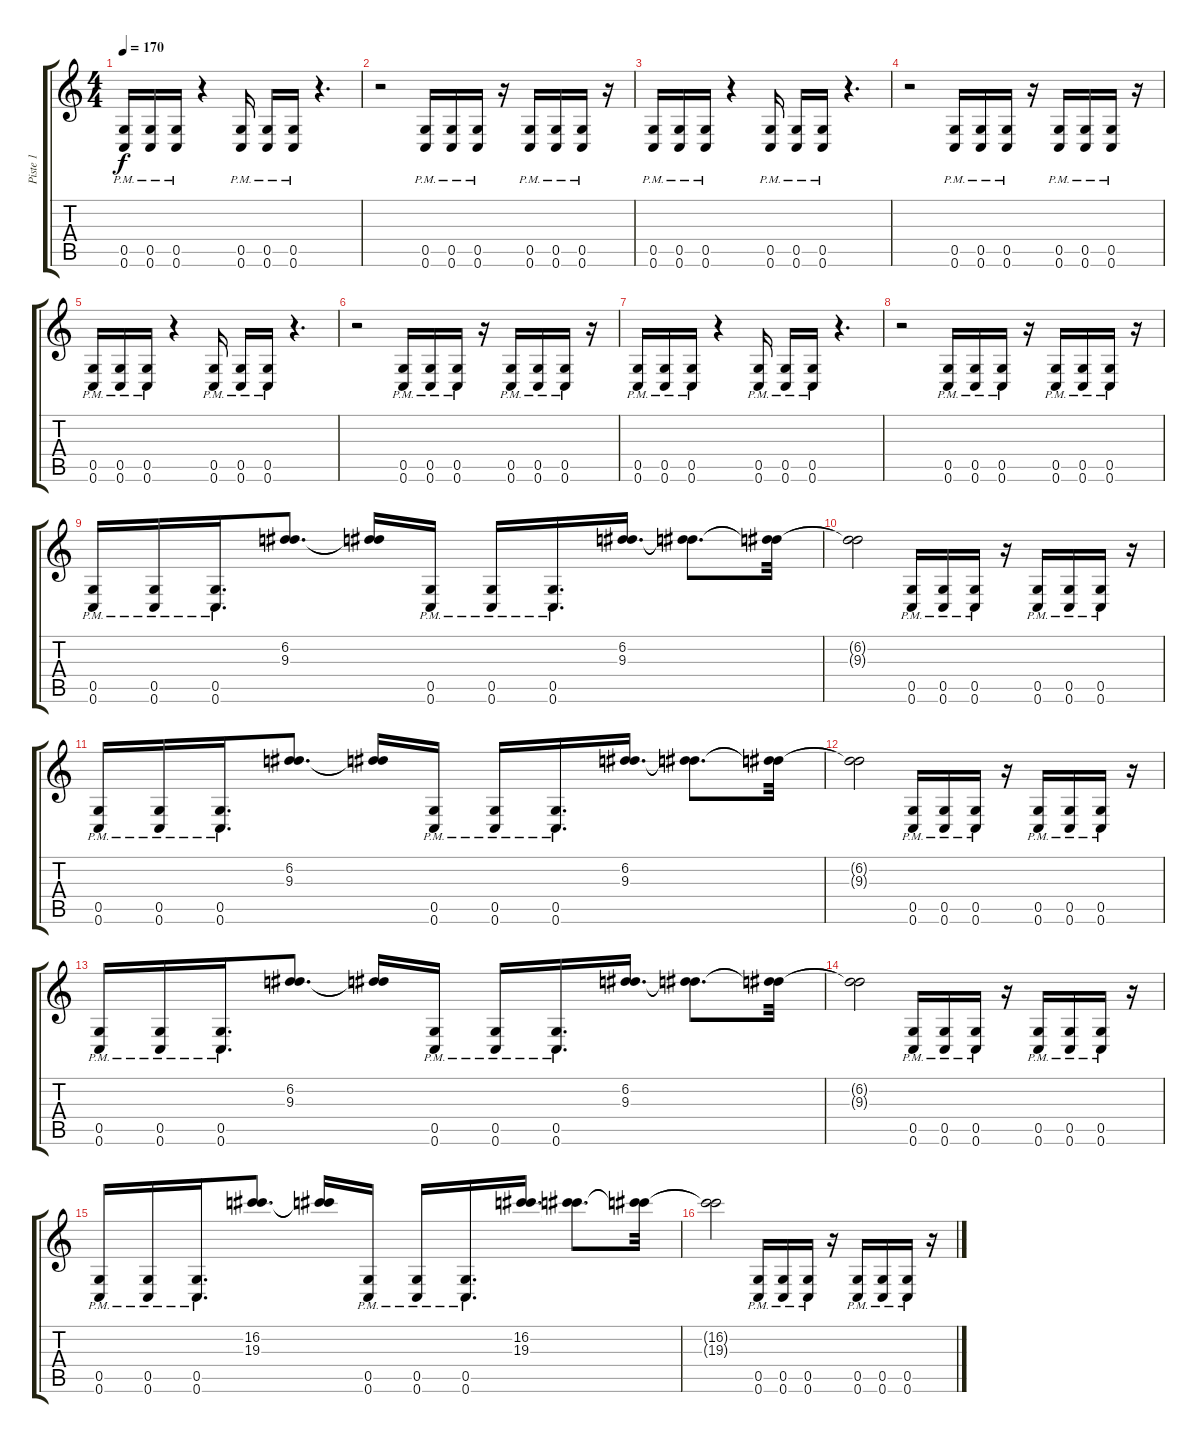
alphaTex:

\track ("Piste 1" "Piste 1") {instrument distortionguitar}
\staff {score tabs}
\tuning (D4 A3 F3 C3 G2 C2) {hide}
\ts (4 4)
\tempo 170
\clef g2
\ks c
(0.5{pm} 0.6{pm}).16{dy f} (0.5{pm} 0.6{pm}).16 (0.5{pm} 0.6{pm}).16 r.4 (0.5{pm} 0.6{pm}).16 (0.5{pm} 0.6{pm}).16 (0.5{pm} 0.6{pm}).16 r.4{d} |
r.2 (0.5{pm} 0.6{pm}).16 (0.5{pm} 0.6{pm}).16 (0.5{pm} 0.6{pm}).16 r.16 (0.5{pm} 0.6{pm}).16 (0.5{pm} 0.6{pm}).16 (0.5{pm} 0.6{pm}).16 r.16 |
(0.5{pm} 0.6{pm}).16 (0.5{pm} 0.6{pm}).16 (0.5{pm} 0.6{pm}).16 r.4 (0.5{pm} 0.6{pm}).16 (0.5{pm} 0.6{pm}).16 (0.5{pm} 0.6{pm}).16 r.4{d} |
r.2 (0.5{pm} 0.6{pm}).16 (0.5{pm} 0.6{pm}).16 (0.5{pm} 0.6{pm}).16 r.16 (0.5{pm} 0.6{pm}).16 (0.5{pm} 0.6{pm}).16 (0.5{pm} 0.6{pm}).16 r.16 |
(0.5{pm} 0.6{pm}).16 (0.5{pm} 0.6{pm}).16 (0.5{pm} 0.6{pm}).16 r.4 (0.5{pm} 0.6{pm}).16 (0.5{pm} 0.6{pm}).16 (0.5{pm} 0.6{pm}).16 r.4{d} |
r.2 (0.5{pm} 0.6{pm}).16 (0.5{pm} 0.6{pm}).16 (0.5{pm} 0.6{pm}).16 r.16 (0.5{pm} 0.6{pm}).16 (0.5{pm} 0.6{pm}).16 (0.5{pm} 0.6{pm}).16 r.16 |
(0.5{pm} 0.6{pm}).16 (0.5{pm} 0.6{pm}).16 (0.5{pm} 0.6{pm}).16 r.4 (0.5{pm} 0.6{pm}).16 (0.5{pm} 0.6{pm}).16 (0.5{pm} 0.6{pm}).16 r.4{d} |
r.2 (0.5{pm} 0.6{pm}).16 (0.5{pm} 0.6{pm}).16 (0.5{pm} 0.6{pm}).16 r.16 (0.5{pm} 0.6{pm}).16 (0.5{pm} 0.6{pm}).16 (0.5{pm} 0.6{pm}).16 r.16 |
(0.5{pm} 0.6{pm}).16 (0.5{pm} 0.6{pm}).16 (0.5{pm} 0.6{pm}).16{d} (6.2 9.3).8{d} (6.2{t} 9.3{t}).16 (0.5{pm} 0.6{pm}).16 (0.5{pm} 0.6{pm}).16 (0.5{pm} 0.6{pm}).16{d} (6.2 9.3).16{d} (6.2{t} 9.3{t}).8{d} (6.2{t} 9.3{t}).32 |
(6.2{t} 9.3{t}).2 (0.5{pm} 0.6{pm}).16 (0.5{pm} 0.6{pm}).16 (0.5{pm} 0.6{pm}).16 r.16 (0.5{pm} 0.6{pm}).16 (0.5{pm} 0.6{pm}).16 (0.5{pm} 0.6{pm}).16 r.16 |
(0.5{pm} 0.6{pm}).16 (0.5{pm} 0.6{pm}).16 (0.5{pm} 0.6{pm}).16{d} (6.2 9.3).8{d} (6.2{t} 9.3{t}).16 (0.5{pm} 0.6{pm}).16 (0.5{pm} 0.6{pm}).16 (0.5{pm} 0.6{pm}).16{d} (6.2 9.3).16{d} (6.2{t} 9.3{t}).8{d} (6.2{t} 9.3{t}).32 |
(6.2{t} 9.3{t}).2 (0.5{pm} 0.6{pm}).16 (0.5{pm} 0.6{pm}).16 (0.5{pm} 0.6{pm}).16 r.16 (0.5{pm} 0.6{pm}).16 (0.5{pm} 0.6{pm}).16 (0.5{pm} 0.6{pm}).16 r.16 |
(0.5{pm} 0.6{pm}).16 (0.5{pm} 0.6{pm}).16 (0.5{pm} 0.6{pm}).16{d} (6.2 9.3).8{d} (6.2{t} 9.3{t}).16 (0.5{pm} 0.6{pm}).16 (0.5{pm} 0.6{pm}).16 (0.5{pm} 0.6{pm}).16{d} (6.2 9.3).16{d} (6.2{t} 9.3{t}).8{d} (6.2{t} 9.3{t}).32 |
(6.2{t} 9.3{t}).2 (0.5{pm} 0.6{pm}).16 (0.5{pm} 0.6{pm}).16 (0.5{pm} 0.6{pm}).16 r.16 (0.5{pm} 0.6{pm}).16 (0.5{pm} 0.6{pm}).16 (0.5{pm} 0.6{pm}).16 r.16 |
(0.5{pm} 0.6{pm}).16 (0.5{pm} 0.6{pm}).16 (0.5{pm} 0.6{pm}).16{d} (16.2 19.3).8{d} (16.2{t} 19.3{t}).16 (0.5{pm} 0.6{pm}).16 (0.5{pm} 0.6{pm}).16 (0.5{pm} 0.6{pm}).16{d} (16.2 19.3).16{d} (16.2{t} 19.3{t}).8{d} (16.2{t} 19.3{t}).32 |
(16.2{t} 19.3{t}).2 (0.5{pm} 0.6{pm}).16 (0.5{pm} 0.6{pm}).16 (0.5{pm} 0.6{pm}).16 r.16 (0.5{pm} 0.6{pm}).16 (0.5{pm} 0.6{pm}).16 (0.5{pm} 0.6{pm}).16 r.16
